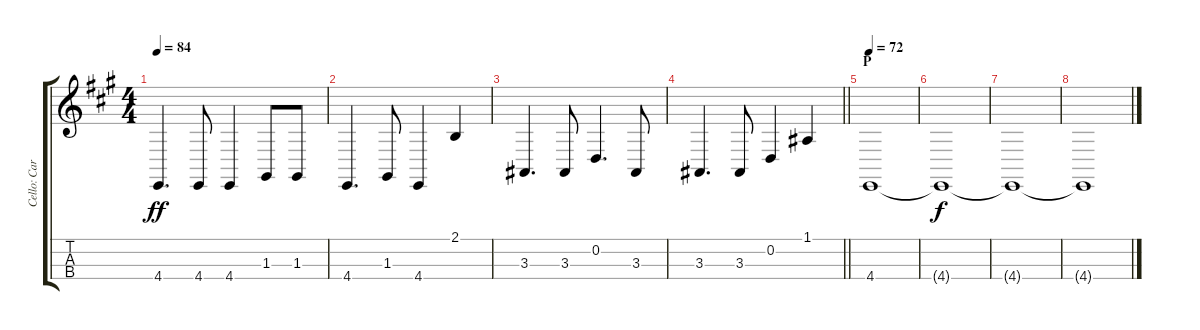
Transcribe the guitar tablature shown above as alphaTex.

\track ("Cello: Caroline Dale" "Cello: Car") {instrument cello}
\staff {score tabs}
\tuning (A3 D3 G2 C2) {hide}
\ts (4 4)
\tempo 84
\clef g2
\ks a
4.4.4{d dy ff} 4.4.8 4.4.4 1.3.8 1.3.8 |
4.4.4{d} 1.3.8 4.4.4 2.1.4 |
3.3.4{d} 3.3.8 0.2.4{d} 3.3.8 |
\barLineRight lightlight
3.3.4{d} 3.3.8 0.2.4 1.1.4 |
\section ("" "P")
\tempo 72
4.4.1 |
4.4{t}.1{dy f} |
4.4{t}.1 |
4.4{t}.1
